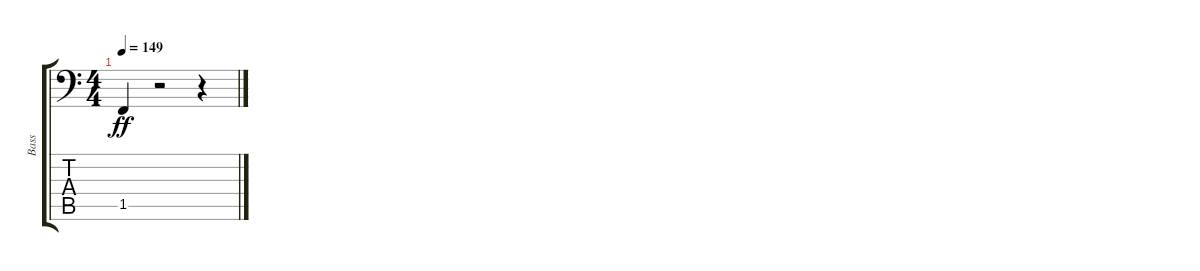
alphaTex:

\track ("Bass" "Bass") {instrument electricbassfinger}
\staff {score tabs}
\tuning (C3 G2 D2 A1 E1 B0) {hide}
\ts (4 4)
\tempo 149
\clef f4
\ks c
1.5.4{dy ff} r.2 r.4
